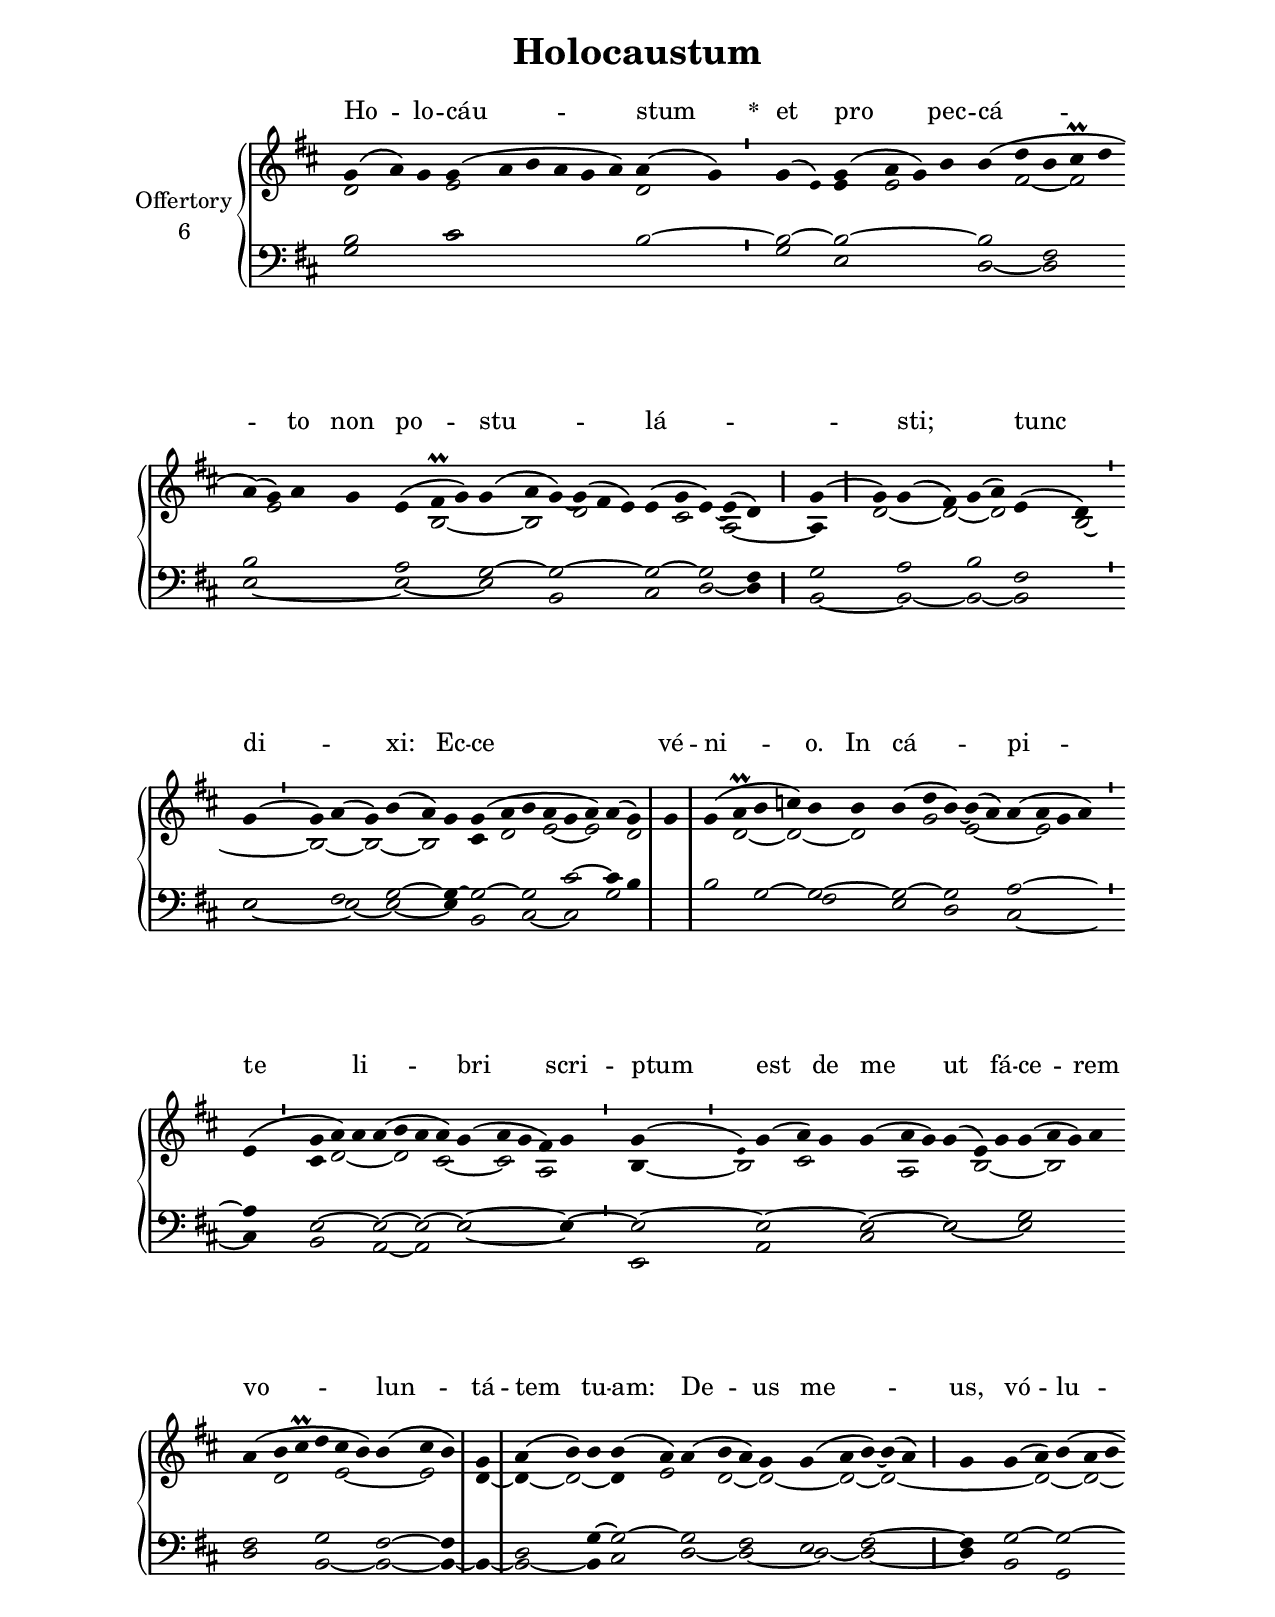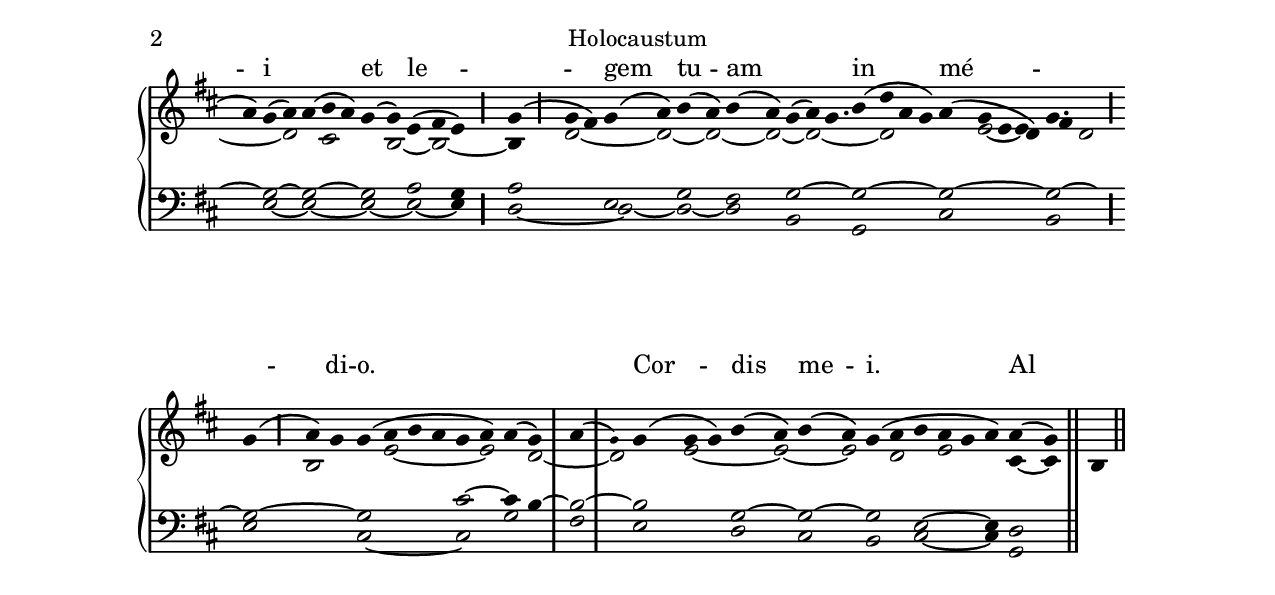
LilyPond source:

\version "2.18"
\include "gregorian.ly"
\include "noh2.ily"


%Page reference: page ii.142
%(volume.page)

global = {
 \key g \lydian
 \cadenzaOn 
}

\header {
  title = \markup \center-column {"Holocaustum" \vspace #1 }
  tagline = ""
  composer = ""
}

\paper {
 #(include-special-characters)
  oddHeaderMarkup = \markup \fill-line {
    \line {}
    \center-column {
      \on-the-fly #first-page     " "
      \on-the-fly #not-first-page "Holocaustum"
    }
    \line { \on-the-fly #print-page-number-check-first \fromproperty #'page:page-number-string }
  }
  evenHeaderMarkup = \markup \fill-line {
    \line { \on-the-fly #print-page-number-check-first \fromproperty #'page:page-number-string }
    \center-column { "Holocaustum" }
    \line {}
  }
}

chantText = \lyricmode {
Ho -- lo -- cáu -- stum 
\set stanza = " * " et pro pec -- cá -- to non po -- stu -- lá -- _ sti; _ 
tunc di -- _ xi: Ec -- ce _ vé -- ni -- o. 
In cá -- pi -- te li -- _ bri scri -- ptum est de me ut fá -- ce -- rem vo -- lun -- tá -- tem tu -- am: 
De -- us me -- us, vó -- lu -- i _ 
et le -- _ gem tu -- am _ _ 
in mé -- _ _ di -- o. _ _ 
Cor -- dis me -- i. 
Al -- le -- _ _ lú -- ia. }

chantMusic = {
\tieDown   g'4 ( a'4) g'4 g'4 ( a'4 b'4 a'4 g'4 a'4) a'4 ( g'4) \divisioMinima
 g'4 ( \once \tweak #'font-size #-4 e' ) g'4 ( a'4 g'4) b'4 b'4 ( d''4 b'4 cis''\prall d''4 \forceBreak
) a'4 ( g'4) a'4 g'4 e'4 ( fis'\prall g'4) g'4 ( a'4 g'4) ~ g'4 ( fis'4 e'4) e'4 ( g'4 e'4) ~ e'4 ( d'4) \divisioMaior
 g'4 ( g'4) g'4 ( fis'4) g'4 ( a'4) e'4 ( d'4) \divisioMinima \forceBreak

 g'4 ( g'4) a'4 ( g'4) b'4 ( a'4) g'4 g'4 ( a'4 b'4 a'4 g'4 a'4) a'4 ( g'4) \divisioMaxima
 g'4  g'4 ( a'\prall b'4 c''4) b'4 b'4 b'4 ( d''4 b'4) ~ b'4 ( a'4) a'4 ( a'4 g'4 a'4) \divisioMinima \forceBreak

 e'4 ( g'4 a'4) a'4 a'4 ( b'4 a'4 a'4) g'4 ( a'4 g'4 fis'4) g'4 \divisioMinima
 g'4 ( \once \tweak #'font-size #-4 e' ) g'4 ( a'4) g'4 g'4 ( a'4 g'4) g'4 ( e'4) g'4 g'4 ( a'4 g'4) a'4 \forceBreak
 a'4 ( b'4 cis''\prall d''4 cis''4 b'4) b'4 ( cis''4 b'4) \divisioMaxima
 g'4 a'4 ( b'4) b'4 b'4 ( a'4) a'4 ( b'4 a'4) g'4 g'4 ( a'4 b'4) ~ b'4 ( a'4) \divisioMaior
 g'4 g'4 ( a'4) b'4 ( a'4 b'4 \forceBreak
) a'4 g'4 ( a'4) a'4 ( b'4 a'4) g'4 ( g'4) e'4 ( fis'4 e'4) \divisioMaior
 g'4 ( g'4 fis'4) g'4 ( a'4) b'4 ( a'4) b'4 ( a'4) g'4 ( a'4) g'4. b'4 ( d''4 a'4 g'4) a'4 ( g'4 e'4 d'4) g'4. \divisioMaior \forceBreak

 g'4 ( a'4) g'4 g'4 ( a'4 b'4 a'4 g'4 a'4) a'4 ( g'4) \divisioMaxima
 a'4 ( \once \tweak #'font-size #-4 g' ) g'4 ( g'4 g'4) b'4 ( a'4) b'4 ( a'4) g'4 ( a'4 b'4 a'4 g'4 a'4) a'4 ( g'4) \finalis

}

altoMusic = {
d'2*3/2 e'2*6/2 d'2 \divisioMinima
g'4 \tiny e' \normalsize4 e'2*4/2 fis'2 ~ fis'2*3/2 e'2*4/2 b2*3/2 ~ b2 d'2*4/2 cis'2 a2 ~ a4 \divisioMaior
d'2 ~ d'2 ~ d'2 b2 ~ \divisioMinima
b2 ~ b2 ~ b2 cis'4 d'2 e'2 ~ e'2 d'2 \divisioMaxima
r4 d'2 ~ d'2 ~ d'2 g'2 e'2*3/2 ~ e'2*4/2 \divisioMinima
cis'4 d'2*3/2 ~ d'2 cis'2 ~ cis'2 a2 b4 ~ \divisioMinima
b2 cis'2*3/2 a2*3/2 b2*3/2 ~ b2*4/2 d'2*3/2 e'2*3/2 ~ e'2 d'4 ~ \divisioMaxima
d'4 ~ d'2 ~ d'4 e'2 d'2 ~ d'2 ~ d'2 ~ d'2*4/2 ~ d'2 ~ d'2*4/2 ~ d'2 cis'2*3/2 b2 ~ b2 ~ b4 \divisioMaior
d'2*3/2 ~ d'2 ~ d'2 ~ d'2 ~ d'2*7/4 ~ d'2*4/2 e'2 ~ e'4 fis'4 d'2*3/4 \divisioMaior
b2*3/2 e'2*4/2 ~ e'2 d'2 ~ \divisioMaxima
d'2 e'2*3/2 ~ e'2 ~ e'2 d'2 e'2*3/2 cis'4 ~ cis'4 b4 \finalis
}

tenorMusic = {
b2*3/2 cis'2*6/2 b2 ~ \divisioMinima
b2 ~ b2*4/2 ~ b2 fis2*3/2 b2*4/2 a2*3/2 g2 ~ g2*4/2 ~ g2 ~ g2 fis4 \divisioMaior
g2 a2 b2 fis2 \divisioMinima
e2 fis2 g2 ~ g4 ~ g2 ~ g2 cis'2 ~ cis'4 b4 \divisioMaxima
r4 b2 g2 ~ g2 ~ g2 ~ g2*3/2 a2*4/2 ~ \divisioMinima
a4 e2*3/2 ~ e2 ~ e2 ~ e2*4/2 ~ e4 ~ \divisioMinima
e2 ~ e2*3/2 ~ e2*3/2 ~ e2*3/2 g2*4/2 fis2*3/2 g2*3/2 fis2 ~ fis4 \divisioMaxima
r4 d2 g4 ~ g2 ~ g2 fis2 e2 fis2*3/2 ~ \divisioMaior
fis4 g2 ~ g2*4/2 ~ g2 ~ g2*3/2 ~ g2 a2 g4 \divisioMaior
a2*3/2 e2 g2 fis2 g2*7/4 ~ g2*4/2 ~ g2*4/2 ~ g2*3/4 ~ \divisioMaior
g2*3/2 ~ g2*4/2 cis'2 ~ cis'4 b4 ~ \divisioMaxima
b2 ~ b2*3/2 g2 ~ g2 ~ g2 e2*3/2 ~ e4 d2 \finalis
}

bassMusic = {
g2*3/2 cis'2*6/2 r2 \divisioMinima
g2 e2*4/2 d2 ~ d2*3/2 e2*4/2 ~ e2*3/2 ~ e2 b,2*4/2 cis2 d2 ~ d4 \divisioMaior
b,2 ~ b,2 ~ b,2 ~ b,2 \divisioMinima
e2 ~ e2 ~ e2 ~ e4 b,2 cis2 ~ cis2 g2 \divisioMaxima
r4 r2*4/2 fis2 e2 d2*3/2 cis2*4/2 ~ \divisioMinima
cis4 b,2*3/2 a,2 ~ a,2 e2*4/2 ~ e4 \divisioMinima
e,2 a,2*3/2 cis2*3/2 e2*3/2 ~ e2*4/2 d2*3/2 b,2*3/2 ~ b,2 ~ b,4 ~ \divisioMaxima
b,4 ~ b,2 ~ b,4 cis2 d2 ~ d2 ~ d2 ~ d2*3/2 ~ \divisioMaior
d4 b,2 g,2*4/2 e2 ~ e2*3/2 ~ e2 ~ e2 ~ e4 \divisioMaior
d2*3/2 ~ d2 ~ d2 ~ d2 b,2*7/4 g,2*4/2 cis2*4/2 b,2*3/4 \divisioMaior
e2*3/2 cis2*4/2 ~ cis2 g2 \divisioMaxima
fis2 e2*3/2 d2 cis2 b,2 cis2*3/2 ~ cis4 g,2 \finalis
}

voiceLines = {
\voiceLineStyle


}

\score{
  <<
    \new GrandStaff <<
      \set GrandStaff.autoBeaming = ##f
      \set GrandStaff.instrumentName = \markup \center-column {
        "Offertory"
        "6"
      }
      \new Staff = up <<
        \new Voice = "chant" {
          \voiceOne \global \chantMusic
        }
        \new Voice {
          \voiceTwo \global \altoMusic
        }
      >>

      \new Staff = down <<
        \clef bass
        \new Voice {
          \voiceOne \global \tenorMusic
        }
        \new Voice {
          \voiceTwo \global \bassMusic
        }
	\new Voice {
        \voiceThree \global \voiceLines
        }
      >>
    >>
    \new Lyrics \lyricsto chant {
      \chantText
    }
  >>
  \layout{
  }
  \midi{
    \tempo 4 = 125
  }
}
